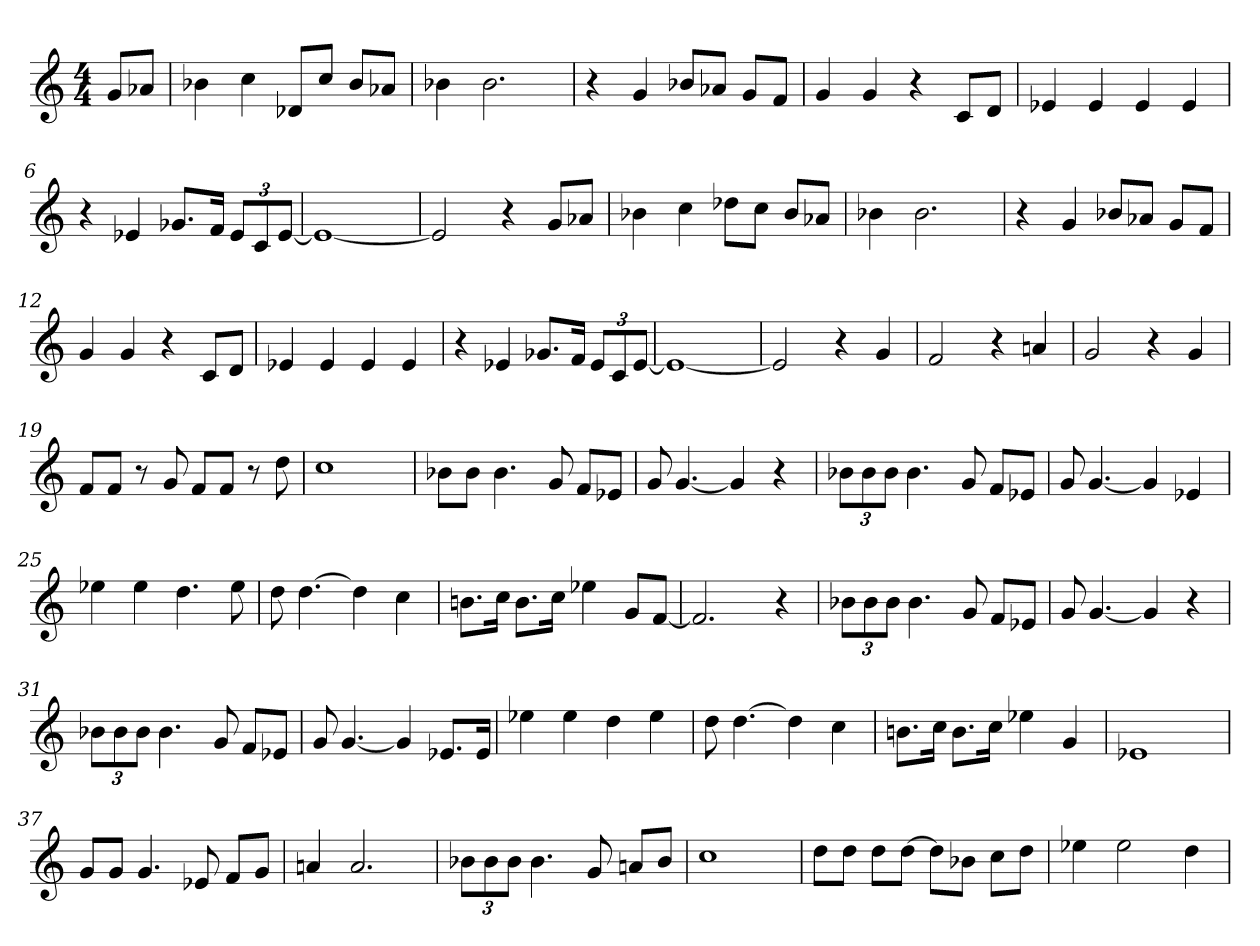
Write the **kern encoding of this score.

**kern
*part1
*staff1
*M4/4
=
8gL
8a-XJ
=1
4b-X
4cc
8d-XL
8ccJ
8b-L
8a-XJ
=2
4b-X
2.b-
=3
4r
4g
8b-XL
8a-XJ
8gL
8fJ
=4
4g
4g
4r
8cL
8dJ
=5
4e-X
4e-
4e-
4e-
=6
4r
4e-X
8.g-XL
16fJk
12e-L
12c
[12e-J
=7
1e-_
=8
2e-]
4r
8gL
8a-XJ
=9
4b-X
4cc
8dd-XL
8ccJ
8b-L
8a-XJ
=10
4b-X
2.b-
=11
4r
4g
8b-XL
8a-XJ
8gL
8fJ
=12
4g
4g
4r
8cL
8dJ
=13
4e-X
4e-
4e-
4e-
=14
4r
4e-X
8.g-XL
16fJk
12e-L
12c
[12e-J
=15
1e-_
=16
2e-]
4r
4g
=17
2f
4r
4an
=18
2g
4r
4g
=19
8fL
8fJ
8r
8g
8fL
8fJ
8r
8dd
=20
1cc
=21
8b-XL
8b-J
4.b-
8g
8fL
8e-XJ
=22
8g
[4.g
4g]
4r
=23
12b-XL
12b-
12b-J
4.b-
8g
8fL
8e-XJ
=24
8g
[4.g
4g]
4e-X
=25
4ee-X
4ee-
4.dd
8ee-
=26
8dd
[4.dd
4dd]
4cc
=27
8.bnL
16ccJk
8.bL
16ccJk
4ee-X
8gL
[8fJ
=28
2.f]
4r
=29
12b-XL
12b-
12b-J
4.b-
8g
8fL
8e-XJ
=30
8g
[4.g
4g]
4r
=31
12b-XL
12b-
12b-J
4.b-
8g
8fL
8e-XJ
=32
8g
[4.g
4g]
8.e-XL
16e-Jk
=33
4ee-X
4ee-
4dd
4ee-
=34
8dd
[4.dd
4dd]
4cc
=35
8.bnL
16ccJk
8.bL
16ccJk
4ee-X
4g
=36
1e-X
=37
8gL
8gJ
4.g
8e-X
8fL
8gJ
=38
4an
2.a
=39
12b-XL
12b-
12b-J
4.b-
8g
8anL
8b-J
=40
1cc
=41
8ddL
8ddJ
8ddL
[8ddJ
8ddL]
8b-XJ
8ccL
8ddJ
=42
4ee-X
2ee-
4dd
=
*-
